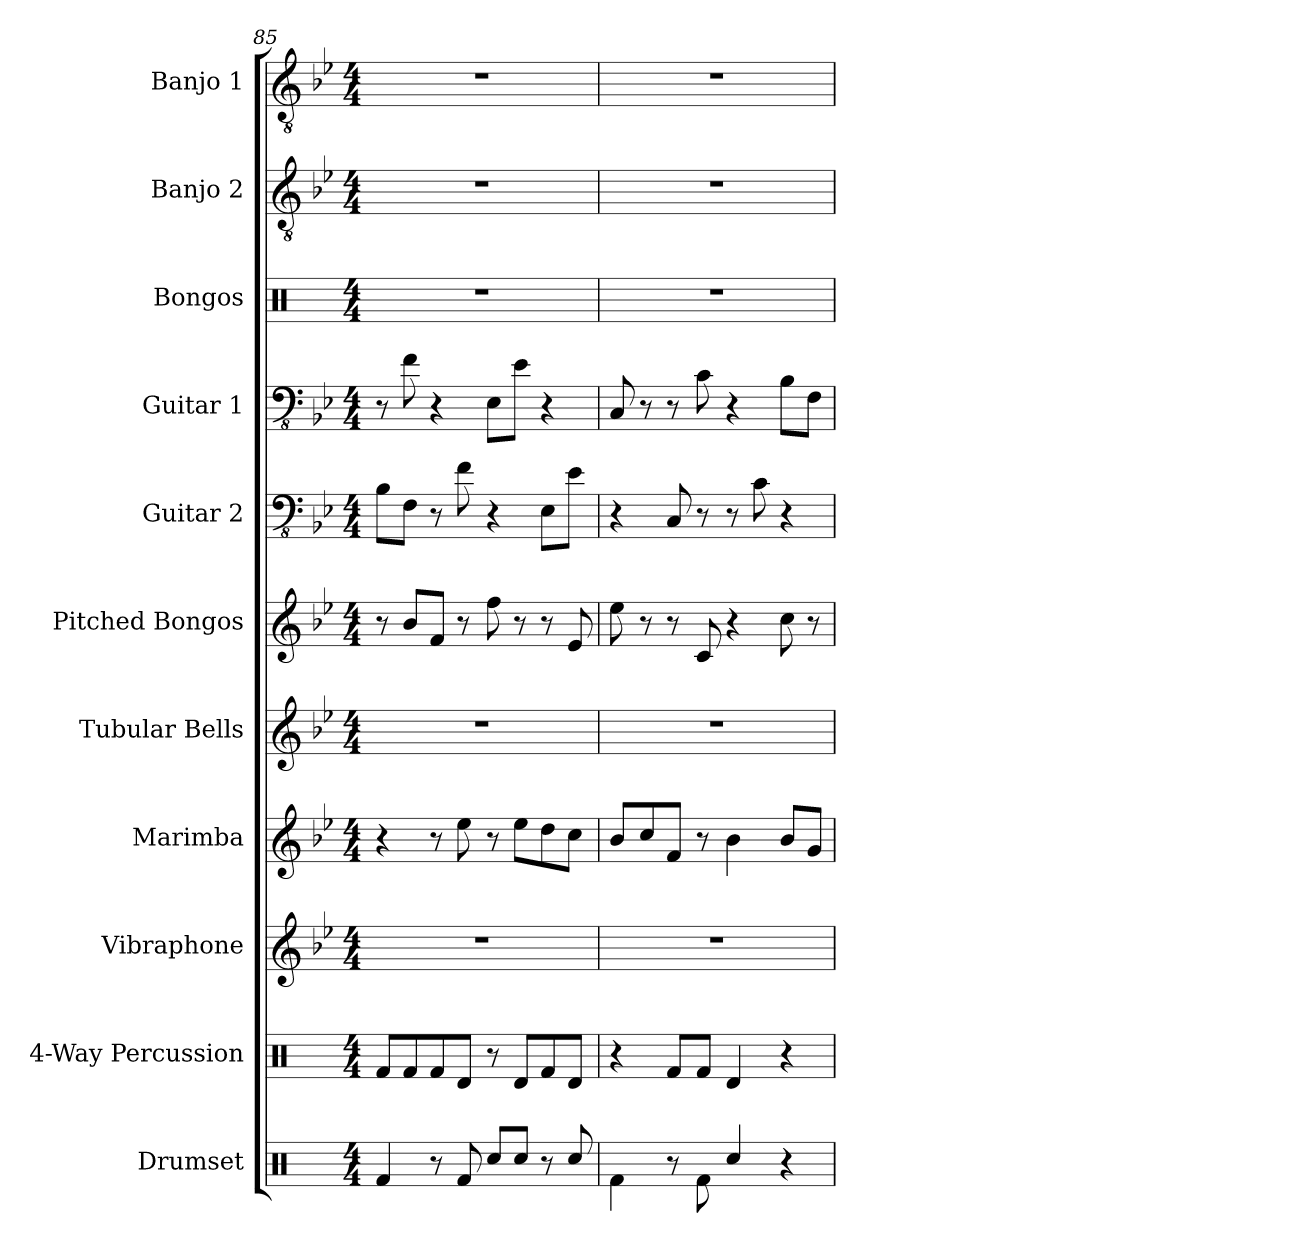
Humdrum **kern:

**kern	**kern	**kern	**kern	**kern	**kern	**kern	**kern	**kern	**kern	**kern
*part11	*part10	*part9	*part8	*part7	*part6	*part5	*part4	*part3	*part2	*part1
*staff11	*staff10	*staff9	*staff8	*staff7	*staff6	*staff5	*staff4	*staff3	*staff2	*staff1
*I"Drumset	*I"4-Way Percussion	*I"Vibraphone	*I"Marimba	*I"Tubular Bells	*I"Pitched Bongos	*I"Guitar 2	*I"Guitar 1	*I"Bongos	*I"Banjo 2	*I"Banjo 1
*I'Drs.	*I'4 Prc.	*I'Vib.	*I'Mrm.	*I'Bells	*	*	*	*	*I'Banjo	*
*clefX	*clefX	*clefG2	*clefG2	*clefG2	*clefG2	*clefFv4	*clefFv4	*clefX	*clefGv2	*clefGv2
*k[]	*k[]	*k[b-e-]	*k[b-e-]	*k[b-e-]	*k[b-e-]	*k[b-e-]	*k[b-e-]	*k[]	*k[b-e-]	*k[b-e-]
*M4/4	*M4/4	*M4/4	*M4/4	*M4/4	*M4/4	*M4/4	*M4/4	*M4/4	*M4/4	*M4/4
=85	=85	=85	=85	=85	=85	=85	=85	=85	=85	=85
4Rf/	8Rf/L	1r	4r	1r	8r	8BB-\L	8r	1r	1r	1r
.	8Rf/	.	.	.	8b-/L	8FF\J	8F\	.	.	.
8r	8Rf/	.	8r	.	8f/J	8r	4r	.	.	.
8Rf/	8Rd/J	.	8ee-\	.	8r	8F\	.	.	.	.
8Rcc/L	8r	.	8r	.	8ff\	4r	8EE-\L	.	.	.
8Rcc/J	8Rd/L	.	8ee-\L	.	8r	.	8E-\J	.	.	.
8r	8Rf/	.	8dd\	.	8r	8EE-\L	4r	.	.	.
8Rcc/	8Rd/J	.	8cc\J	.	8e-/	8E-\J	.	.	.	.
!!LO:LB:g=z
=86	=86	=86	=86	=86	=86	=86	=86	=86	=86	=86
4Rf\	4r	1r	8b-/L	1r	8ee-\	4r	8CC/	1r	1r	1r
.	.	.	8cc/	.	8r	.	8r	.	.	.
8r	8Rf/L	.	8f/J	.	8r	8CC/	8r	.	.	.
8Rf\	8Rf/J	.	8r	.	8c/	8r	8C\	.	.	.
4Rcc/	4Rd/	.	4b-\	.	4r	8r	4r	.	.	.
.	.	.	.	.	.	8C\	.	.	.	.
4r	4r	.	8b-/L	.	8cc\	4r	8BB-\L	.	.	.
.	.	.	8g/J	.	8r	.	8FF\J	.	.	.
=	=	=	=	=	=	=	=	=	=	=
*-	*-	*-	*-	*-	*-	*-	*-	*-	*-	*-
